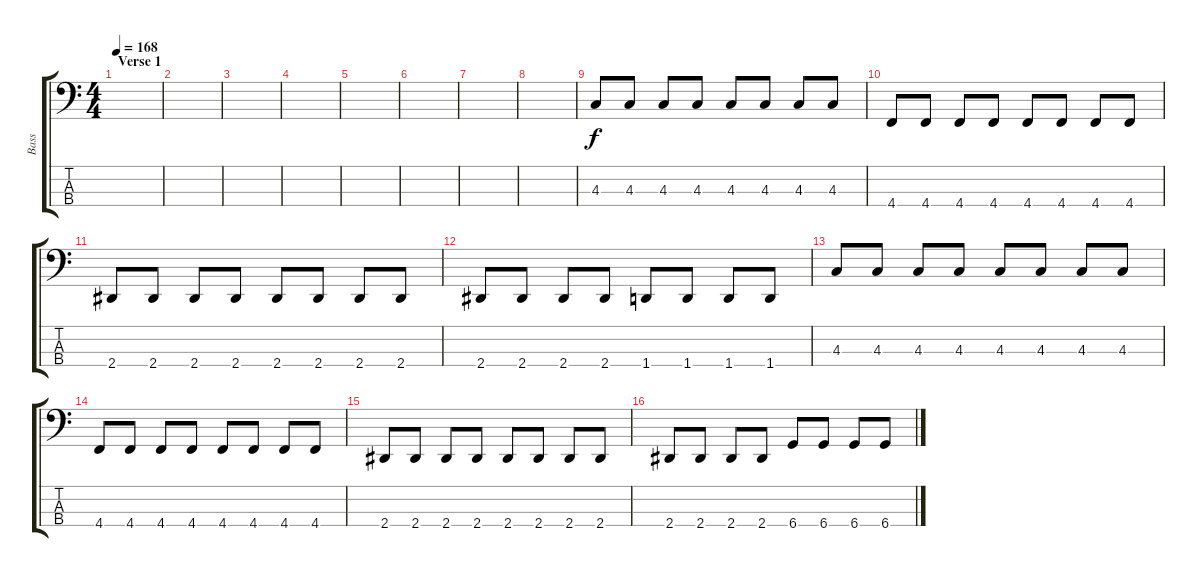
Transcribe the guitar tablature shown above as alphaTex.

\track ("Bass" "Bass") {instrument electricbassfinger}
\staff {score tabs}
\tuning (Gb2 Db2 Ab1 Db1) {hide}
\ts (4 4)
\section ("" "Verse 1")
\tempo 168
\clef f4
\ks aminor
|
|
|
|
|
|
|
|
4.3.8 4.3.8 4.3.8 4.3.8 4.3.8 4.3.8 4.3.8 4.3.8 |
4.4.8 4.4.8 4.4.8 4.4.8 4.4.8 4.4.8 4.4.8 4.4.8 |
2.4.8 2.4.8 2.4.8 2.4.8 2.4.8 2.4.8 2.4.8 2.4.8 |
2.4.8 2.4.8 2.4.8 2.4.8 1.4.8 1.4.8 1.4.8 1.4.8 |
4.3.8 4.3.8 4.3.8 4.3.8 4.3.8 4.3.8 4.3.8 4.3.8 |
4.4.8 4.4.8 4.4.8 4.4.8 4.4.8 4.4.8 4.4.8 4.4.8 |
2.4.8 2.4.8 2.4.8 2.4.8 2.4.8 2.4.8 2.4.8 2.4.8 |
2.4.8 2.4.8 2.4.8 2.4.8 6.4.8 6.4.8 6.4.8 6.4.8
